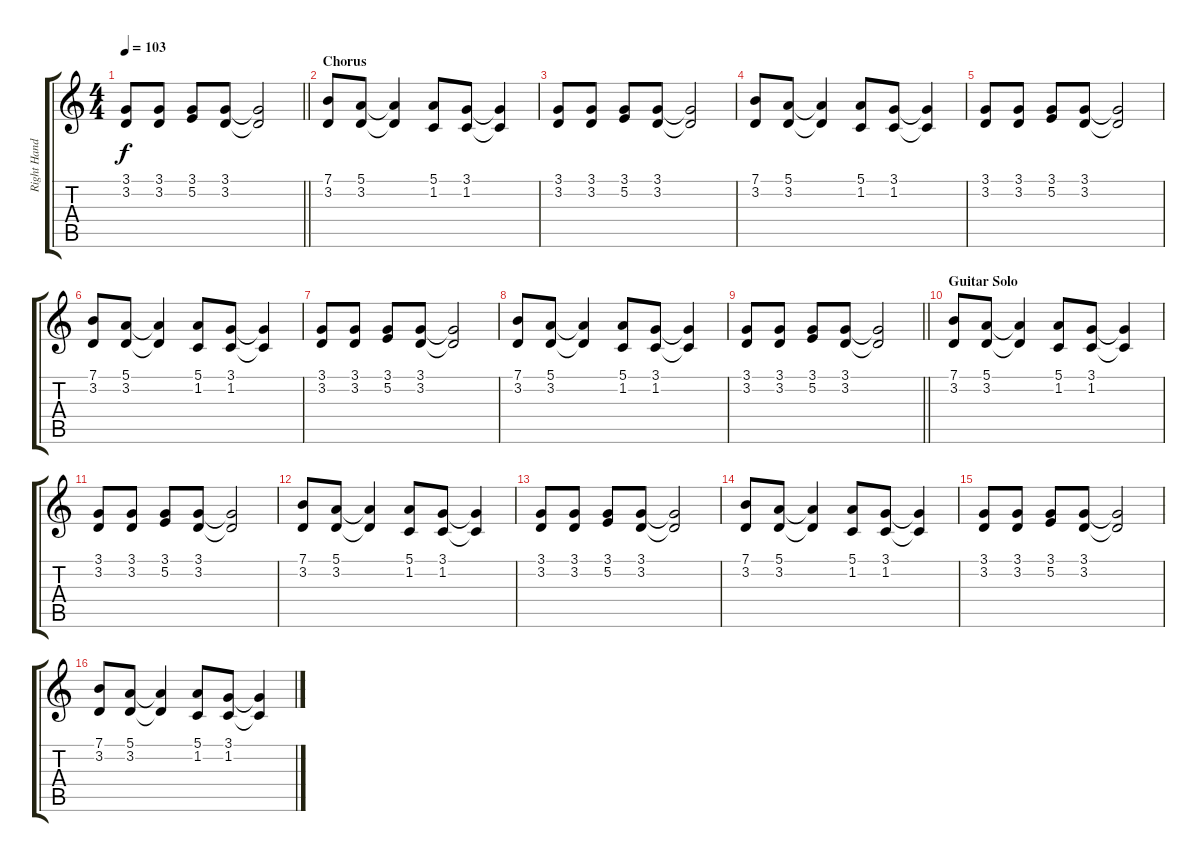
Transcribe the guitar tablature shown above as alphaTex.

\track ("Right Hand" "Right Hand") {instrument acousticgrandpiano}
\staff {score tabs}
\tuning (E4 B3 G3 D3 A2 E2) {hide}
\ts (4 4)
\tempo 103
\clef g2
\barLineRight lightlight
\ks c
(3.1 3.2).8{dy f} (3.1 3.2).8 (3.1 5.2).8 (3.1 3.2).8 (3.1{t} 3.2{t}).2 |
\section ("" "Chorus")
(7.1 3.2).8 (5.1 3.2).8 (5.1{t} 3.2{t}).4 (5.1 1.2).8 (3.1 1.2).8 (3.1{t} 1.2{t}).4 |
(3.1 3.2).8 (3.1 3.2).8 (3.1 5.2).8 (3.1 3.2).8 (3.1{t} 3.2{t}).2 |
(7.1 3.2).8 (5.1 3.2).8 (5.1{t} 3.2{t}).4 (5.1 1.2).8 (3.1 1.2).8 (3.1{t} 1.2{t}).4 |
(3.1 3.2).8 (3.1 3.2).8 (3.1 5.2).8 (3.1 3.2).8 (3.1{t} 3.2{t}).2 |
(7.1 3.2).8 (5.1 3.2).8 (5.1{t} 3.2{t}).4 (5.1 1.2).8 (3.1 1.2).8 (3.1{t} 1.2{t}).4 |
(3.1 3.2).8 (3.1 3.2).8 (3.1 5.2).8 (3.1 3.2).8 (3.1{t} 3.2{t}).2 |
(7.1 3.2).8 (5.1 3.2).8 (5.1{t} 3.2{t}).4 (5.1 1.2).8 (3.1 1.2).8 (3.1{t} 1.2{t}).4 |
\barLineRight lightlight
(3.1 3.2).8 (3.1 3.2).8 (3.1 5.2).8 (3.1 3.2).8 (3.1{t} 3.2{t}).2 |
\section ("" "Guitar Solo")
(7.1 3.2).8 (5.1 3.2).8 (5.1{t} 3.2{t}).4 (5.1 1.2).8 (3.1 1.2).8 (3.1{t} 1.2{t}).4 |
(3.1 3.2).8 (3.1 3.2).8 (3.1 5.2).8 (3.1 3.2).8 (3.1{t} 3.2{t}).2 |
(7.1 3.2).8 (5.1 3.2).8 (5.1{t} 3.2{t}).4 (5.1 1.2).8 (3.1 1.2).8 (3.1{t} 1.2{t}).4 |
(3.1 3.2).8 (3.1 3.2).8 (3.1 5.2).8 (3.1 3.2).8 (3.1{t} 3.2{t}).2 |
(7.1 3.2).8 (5.1 3.2).8 (5.1{t} 3.2{t}).4 (5.1 1.2).8 (3.1 1.2).8 (3.1{t} 1.2{t}).4 |
(3.1 3.2).8 (3.1 3.2).8 (3.1 5.2).8 (3.1 3.2).8 (3.1{t} 3.2{t}).2 |
(7.1 3.2).8 (5.1 3.2).8 (5.1{t} 3.2{t}).4 (5.1 1.2).8 (3.1 1.2).8 (3.1{t} 1.2{t}).4
